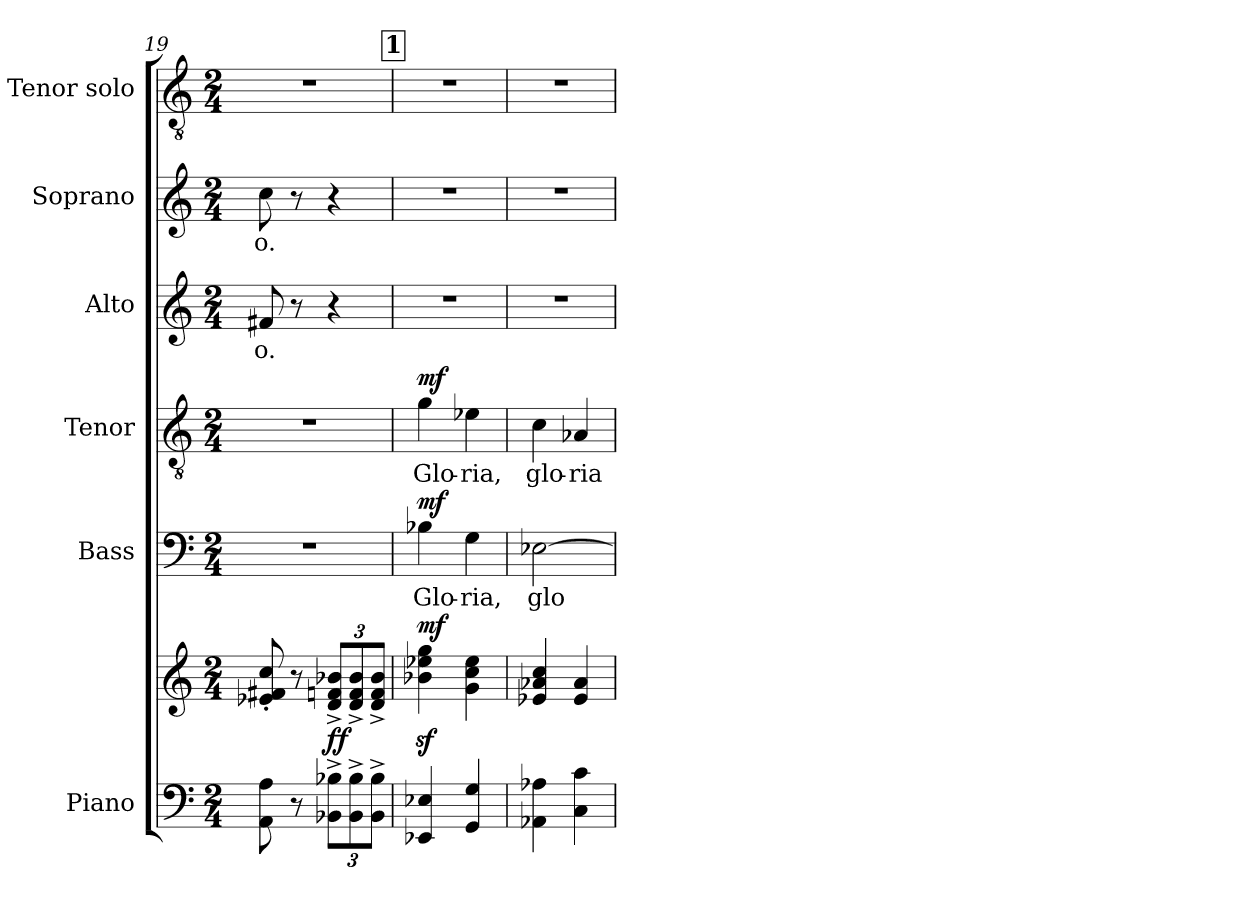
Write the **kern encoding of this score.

**kern	**kern	**dynam	**kern	**text	**dynam	**kern	**text	**dynam	**kern	**text	**kern	**text	**kern
*part6	*part6	*part6	*part5	*part5	*part5	*part4	*part4	*part4	*part3	*part3	*part2	*part2	*part1
*staff7	*staff6	*staff6/7	*staff5	*staff5	*staff5	*staff4	*staff4	*staff4	*staff3	*staff3	*staff2	*staff2	*staff1
*I"Piano	*	*	*I"Bass	*	*	*I"Tenor	*	*	*I"Alto	*	*I"Soprano	*	*I"Tenor solo
*I'Pno.	*	*	*I'B.	*	*	*I'T.	*	*	*I'A.	*	*I'S.	*	*I'T.s
*clefF4	*clefG2	*	*clefF4	*	*	*clefGv2	*	*	*clefG2	*	*clefG2	*	*clefGv2
*k[]	*k[]	*	*k[]	*	*	*k[]	*	*	*k[]	*	*k[]	*	*k[]
*M2/4	*M2/4	*	*M2/4	*	*	*M2/4	*	*	*M2/4	*	*M2/4	*	*M2/4
=19	=19	=19	=19	=19	=19	=19	=19	=19	=19	=19	=19	=19	=19
!	!	!	!	!	!	!	!	!	!	!LO:LY:b	!	!LO:LY:b	!
8AA\ 8A\	8e-X/' 8f#X/' 8cc/'	.	2r	.	.	2r	.	.	8f#X/	-o.	8cc\	-o.	2r
8r	8r	.	.	.	.	.	.	.	8r	.	8r	.	.
*Xbrackettup	*Xbrackettup	*	*	*	*	*	*	*	*	*	*	*	*
!	!	!LO:DY:a=2	!	!	!	!	!	!	!	!	!	!	!
12BB-X\^ 12B-X\^L	12d/^ 12fn/^ 12b-X/^L	ff	.	.	.	.	.	.	4r	.	4r	.	.
12BB-\^ 12B-\^	12d/^ 12f/^ 12b-/^	.	.	.	.	.	.	.	.	.	.	.	.
12BB-\^ 12B-\^J	12d/^ 12f/^ 12b-/^J	.	.	.	.	.	.	.	.	.	.	.	.
!!LO:PB:g=z
!!LO:REH:place=s1:a:B:fs=14:t=1
=20	=20	=20	=20	=20	=20	=20	=20	=20	=20	=20	=20	=20	=20
!	!	!LO:DY:a	!	!LO:LY:b	!LO:DY:a	!	!LO:LY:b	!LO:DY:a	!	!	!	!	!
4EE-X/ 4E-X/	4b-X\z> 4ee-X\z> 4gg\z>	mf	4B-X\	Glo-	mf	4g\	Glo-	mf	2r	.	2r	.	2r
!	!	!	!	!LO:LY:b	!	!	!LO:LY:b	!	!	!	!	!	!
4GG/ 4G/	4g\ 4cc\ 4ee-\	.	4G\	-ria,	.	4e-X\	-ria,	.	.	.	.	.	.
=21	=21	=21	=21	=21	=21	=21	=21	=21	=21	=21	=21	=21	=21
!	!	!	!	!LO:LY:b	!	!	!LO:LY:b	!	!	!	!	!	!
4AA-X\ 4A-X\	4e-X/ 4a-X/ 4cc/	.	[2E-X\	glo-	.	4c\	glo-	.	2r	.	2r	.	2r
!	!	!	!	!	!	!	!LO:LY:b	!	!	!	!	!	!
4C\ 4c\	4e-/ 4a-/	.	.	.	.	4A-X/	-ria	.	.	.	.	.	.
=	=	=	=	=	=	=	=	=	=	=	=	=	=
*-	*-	*-	*-	*-	*-	*-	*-	*-	*-	*-	*-	*-	*-
